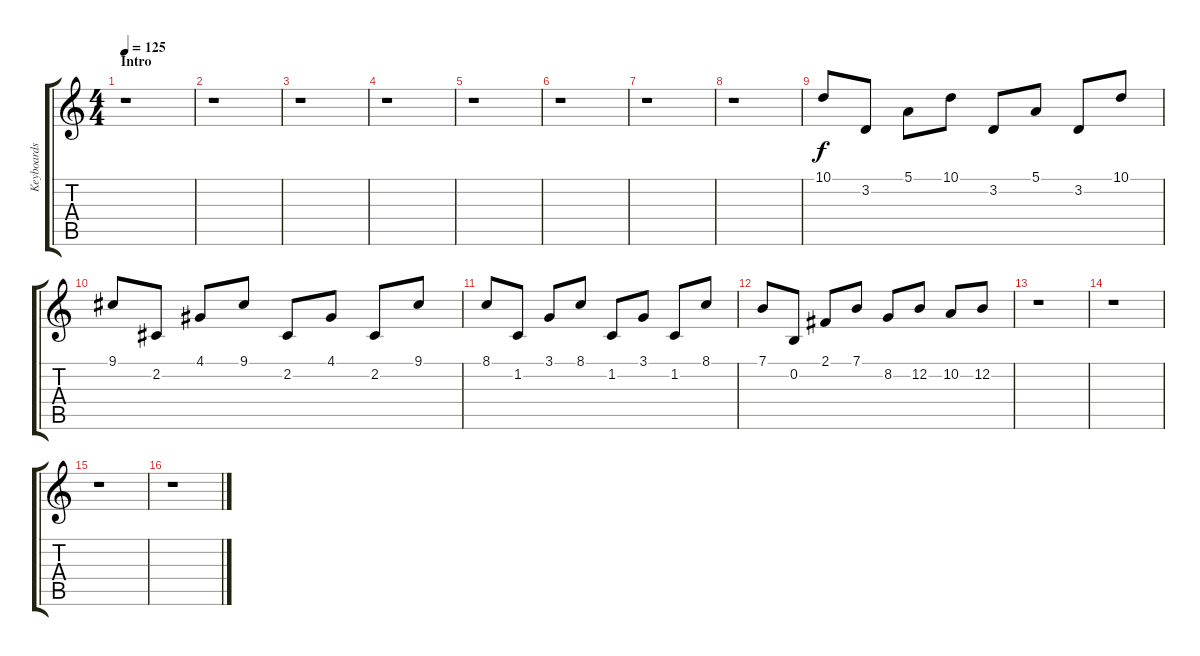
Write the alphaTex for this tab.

\track ("Keyboards " "Keyboards ") {instrument pad1newage}
\staff {score tabs}
\tuning (E4 B3 G3 D3 A2 E2) {hide}
\ts (4 4)
\section ("" "Intro ")
\tempo 125
\clef g2
\ks c
r.1{dy f instrument pad1newage} |
r.1 |
r.1 |
r.1 |
r.1 |
r.1 |
r.1 |
r.1 |
10.1.8 3.2.8 5.1.8 10.1.8 3.2.8 5.1.8 3.2.8 10.1.8 |
9.1.8 2.2.8 4.1.8 9.1.8 2.2.8 4.1.8 2.2.8 9.1.8 |
8.1.8 1.2.8 3.1.8 8.1.8 1.2.8 3.1.8 1.2.8 8.1.8 |
7.1.8 0.2.8 2.1.8 7.1.8 8.2.8 12.2.8 10.2.8 12.2.8 |
r.1 |
r.1 |
r.1 |
r.1
